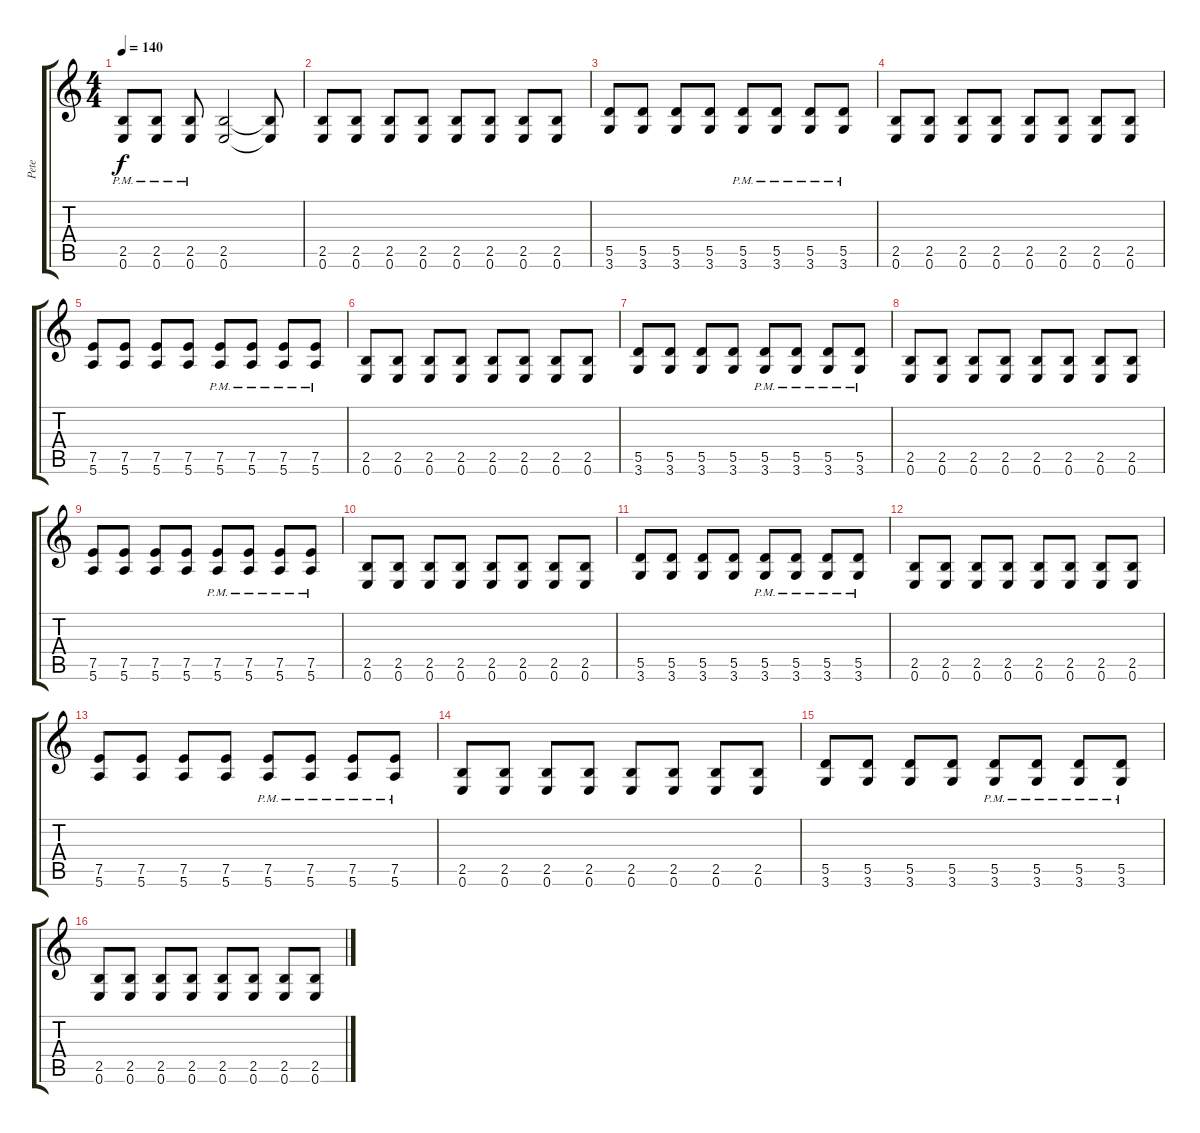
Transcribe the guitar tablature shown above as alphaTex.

\track ("Pete" "Pete") {instrument overdrivenguitar}
\staff {score tabs}
\tuning (E4 B3 G3 D3 A2 E2) {hide}
\ts (4 4)
\tempo 140
\clef g2
\ks c
(2.5{pm} 0.6{pm}).8{dy f} (2.5{pm} 0.6{pm}).8 (2.5{pm} 0.6{pm}).8 (2.5 0.6).2 (2.5{t} 0.6{t}).8 |
(2.5 0.6).8 (2.5 0.6).8 (2.5 0.6).8 (2.5 0.6).8 (2.5 0.6).8 (2.5 0.6).8 (2.5 0.6).8 (2.5 0.6).8 |
(5.5 3.6).8 (5.5 3.6).8 (5.5 3.6).8 (5.5 3.6).8 (5.5{pm} 3.6{pm}).8 (5.5{pm} 3.6{pm}).8 (5.5{pm} 3.6{pm}).8 (5.5{pm} 3.6{pm}).8 |
(2.5 0.6).8 (2.5 0.6).8 (2.5 0.6).8 (2.5 0.6).8 (2.5 0.6).8 (2.5 0.6).8 (2.5 0.6).8 (2.5 0.6).8 |
(7.5 5.6).8 (7.5 5.6).8 (7.5 5.6).8 (7.5 5.6).8 (7.5{pm} 5.6{pm}).8 (7.5{pm} 5.6{pm}).8 (7.5{pm} 5.6{pm}).8 (7.5{pm} 5.6{pm}).8 |
(2.5 0.6).8 (2.5 0.6).8 (2.5 0.6).8 (2.5 0.6).8 (2.5 0.6).8 (2.5 0.6).8 (2.5 0.6).8 (2.5 0.6).8 |
(5.5 3.6).8 (5.5 3.6).8 (5.5 3.6).8 (5.5 3.6).8 (5.5{pm} 3.6{pm}).8 (5.5{pm} 3.6{pm}).8 (5.5{pm} 3.6{pm}).8 (5.5{pm} 3.6{pm}).8 |
(2.5 0.6).8 (2.5 0.6).8 (2.5 0.6).8 (2.5 0.6).8 (2.5 0.6).8 (2.5 0.6).8 (2.5 0.6).8 (2.5 0.6).8 |
(7.5 5.6).8 (7.5 5.6).8 (7.5 5.6).8 (7.5 5.6).8 (7.5{pm} 5.6{pm}).8 (7.5{pm} 5.6{pm}).8 (7.5{pm} 5.6{pm}).8 (7.5{pm} 5.6{pm}).8 |
(2.5 0.6).8 (2.5 0.6).8 (2.5 0.6).8 (2.5 0.6).8 (2.5 0.6).8 (2.5 0.6).8 (2.5 0.6).8 (2.5 0.6).8 |
(5.5 3.6).8 (5.5 3.6).8 (5.5 3.6).8 (5.5 3.6).8 (5.5{pm} 3.6{pm}).8 (5.5{pm} 3.6{pm}).8 (5.5{pm} 3.6{pm}).8 (5.5{pm} 3.6{pm}).8 |
(2.5 0.6).8 (2.5 0.6).8 (2.5 0.6).8 (2.5 0.6).8 (2.5 0.6).8 (2.5 0.6).8 (2.5 0.6).8 (2.5 0.6).8 |
(7.5 5.6).8 (7.5 5.6).8 (7.5 5.6).8 (7.5 5.6).8 (7.5{pm} 5.6{pm}).8 (7.5{pm} 5.6{pm}).8 (7.5{pm} 5.6{pm}).8 (7.5{pm} 5.6{pm}).8 |
(2.5 0.6).8 (2.5 0.6).8 (2.5 0.6).8 (2.5 0.6).8 (2.5 0.6).8 (2.5 0.6).8 (2.5 0.6).8 (2.5 0.6).8 |
(5.5 3.6).8 (5.5 3.6).8 (5.5 3.6).8 (5.5 3.6).8 (5.5{pm} 3.6{pm}).8 (5.5{pm} 3.6{pm}).8 (5.5{pm} 3.6{pm}).8 (5.5{pm} 3.6{pm}).8 |
(2.5 0.6).8 (2.5 0.6).8 (2.5 0.6).8 (2.5 0.6).8 (2.5 0.6).8 (2.5 0.6).8 (2.5 0.6).8 (2.5 0.6).8
